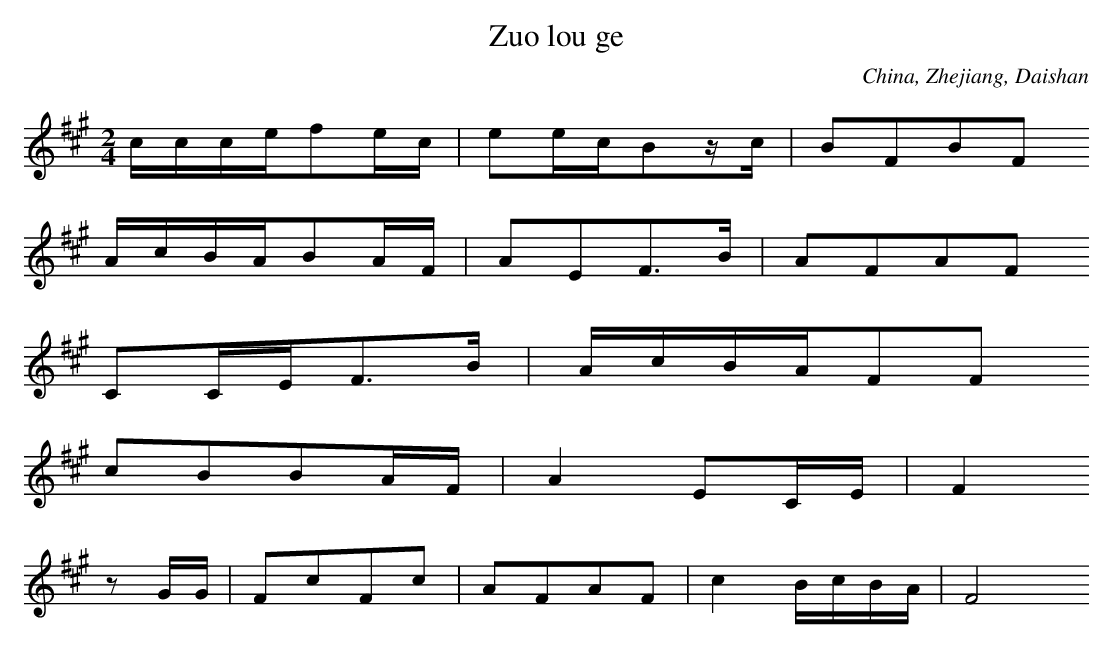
X:1
T: Zuo lou ge
O: China, Zhejiang, Daishan
M: 2/4
L: 1/16
K: A
cccef2ec | e2ecB2zc | B2F2B2F2
AcBAB2AF | A2E2F3B | A2F2A2F2
C2CEF3B | AcBAF2F2
c2B2B2AF | A4E2CE | F4
z2GG | F2c2F2c2 | A2F2A2F2 | c4BcBA | F8
